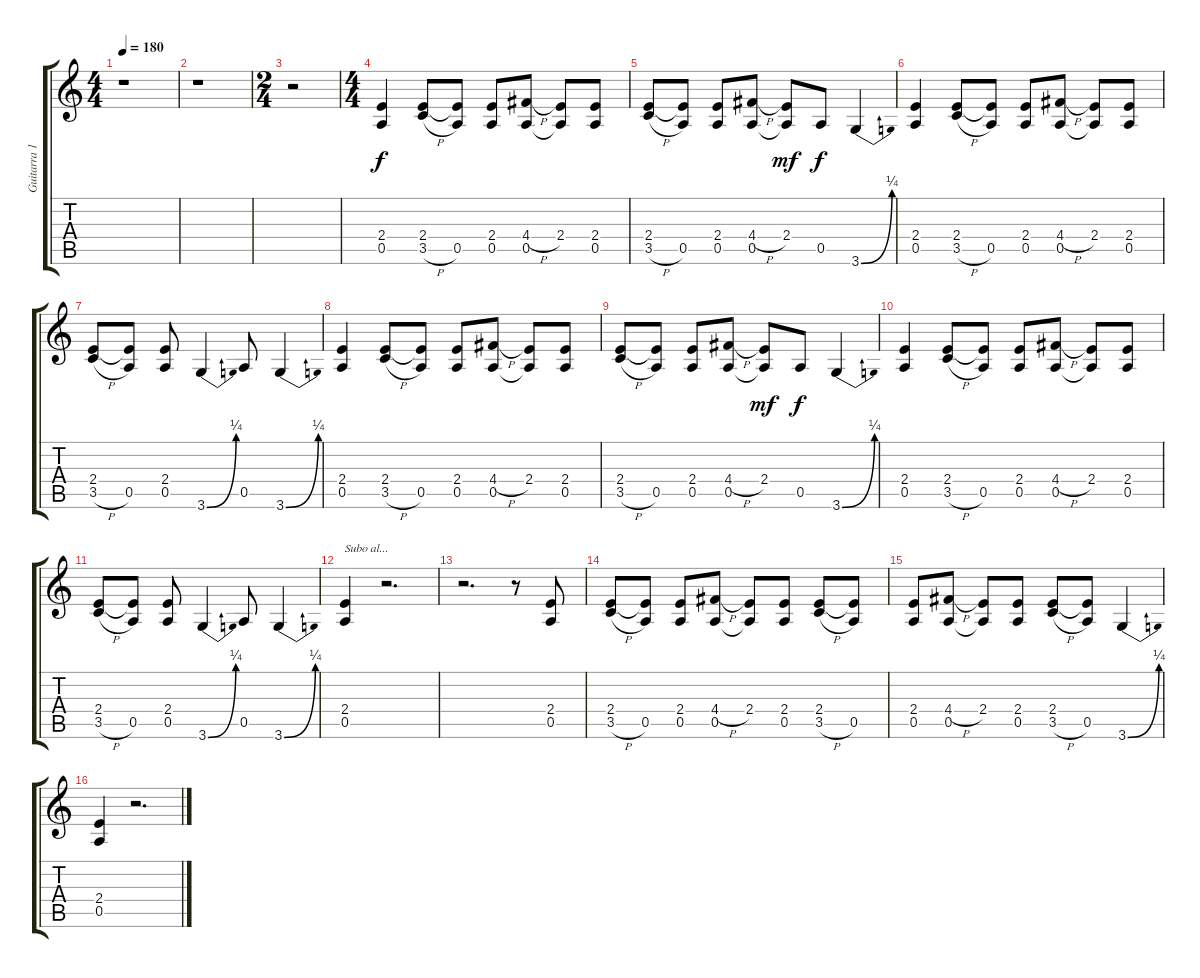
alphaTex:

\track ("Guitarra 1" "Guitarra 1") {instrument distortionguitar}
\staff {score tabs}
\tuning (E4 B3 G3 D3 A2 E2) {hide}
\ts (4 4)
\tempo 180
\clef g2
\ks c
r.1{dy f} |
r.1 |
\ts (2 4)
r.2 |
\ts (4 4)
(2.4 0.5).4 (2.4 3.5{h}).8 (2.4{t} 0.5).8 (2.4 0.5).8 (4.4{h} 0.5).8 (2.4 0.5{t}).8 (2.4 0.5).8 |
(2.4 3.5{h}).8 (2.4{t} 0.5).8 (2.4 0.5).8 (4.4{h} 0.5).8 (2.4 0.5{t}).8{dy mf} 0.5.8{dy f} 3.6{be (bend 0 0 60 1)}.4 |
(2.4 0.5).4 (2.4 3.5{h}).8 (2.4{t} 0.5).8 (2.4 0.5).8 (4.4{h} 0.5).8 (2.4 0.5{t}).8 (2.4 0.5).8 |
(2.4 3.5{h}).8 (2.4{t} 0.5).8 (2.4 0.5).8 3.6{be (bend 0 0 60 1)}.4 0.5.8 3.6{be (bend 0 0 60 1)}.4 |
(2.4 0.5).4 (2.4 3.5{h}).8 (2.4{t} 0.5).8 (2.4 0.5).8 (4.4{h} 0.5).8 (2.4 0.5{t}).8 (2.4 0.5).8 |
(2.4 3.5{h}).8 (2.4{t} 0.5).8 (2.4 0.5).8 (4.4{h} 0.5).8 (2.4 0.5{t}).8{dy mf} 0.5.8{dy f} 3.6{be (bend 0 0 60 1)}.4 |
(2.4 0.5).4 (2.4 3.5{h}).8 (2.4{t} 0.5).8 (2.4 0.5).8 (4.4{h} 0.5).8 (2.4 0.5{t}).8 (2.4 0.5).8 |
(2.4 3.5{h}).8 (2.4{t} 0.5).8 (2.4 0.5).8 3.6{be (bend 0 0 60 1)}.4 0.5.8 3.6{be (bend 0 0 60 1)}.4 |
(2.4 0.5).4{txt "Subo al..."} r.2{d} |
r.2{d} r.8 (2.4 0.5).8 |
(2.4 3.5{h}).8 (2.4{t} 0.5).8 (2.4 0.5).8 (4.4{h} 0.5).8 (2.4 0.5{t}).8 (2.4 0.5).8 (2.4 3.5{h}).8 (2.4{t} 0.5).8 |
(2.4 0.5).8 (4.4{h} 0.5).8 (2.4 0.5{t}).8 (2.4 0.5).8 (2.4 3.5{h}).8 (2.4{t} 0.5).8 3.6{be (bend 0 0 60 1)}.4 |
(2.4 0.5).4 r.2{d}
